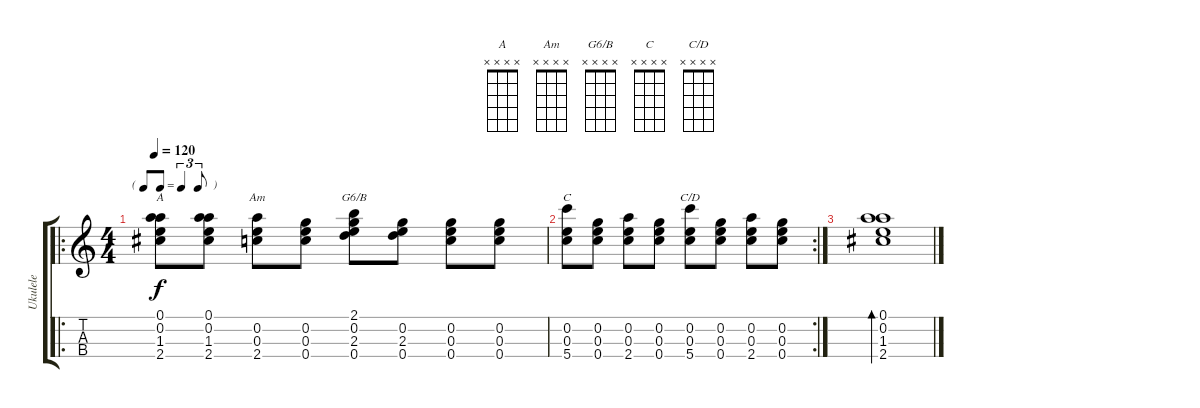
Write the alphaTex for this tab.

\track ("Ukulele" "Ukulele") {instrument acousticguitarnylon}
\staff {score tabs}
\tuning (A4 E4 C4 G4) {hide}
\chord ("A" x x x x)
\chord ("Am" x x x x)
\chord ("G6/B" x x x x)
\chord ("C" x x x x)
\chord ("C/D" x x x x)
\ro
\ts (4 4)
\tf triplet8th
\tempo 120
\clef g2
\ks c
(0.1 0.2 1.3 2.4).8{ch "A" dy f} (0.1 0.2 1.3 2.4).8 (0.2 0.3 2.4).8{ch "Am"} (0.2 0.3 0.4).8 (2.1 0.2 2.3 0.4).8{ch "G6/B"} (0.2 2.3 0.4).8 (0.2 0.3 0.4).8 (0.2 0.3 0.4).8 |
\rc 2
(0.2 0.3 5.4).8{ch "C"} (0.2 0.3 0.4).8 (0.2 0.3 2.4).8 (0.2 0.3 0.4).8 (0.2 0.3 5.4).8{ch "C/D"} (0.2 0.3 0.4).8 (0.2 0.3 2.4).8 (0.2 0.3 0.4).8 |
(0.1 0.2 1.3 2.4).1{bd 120}
